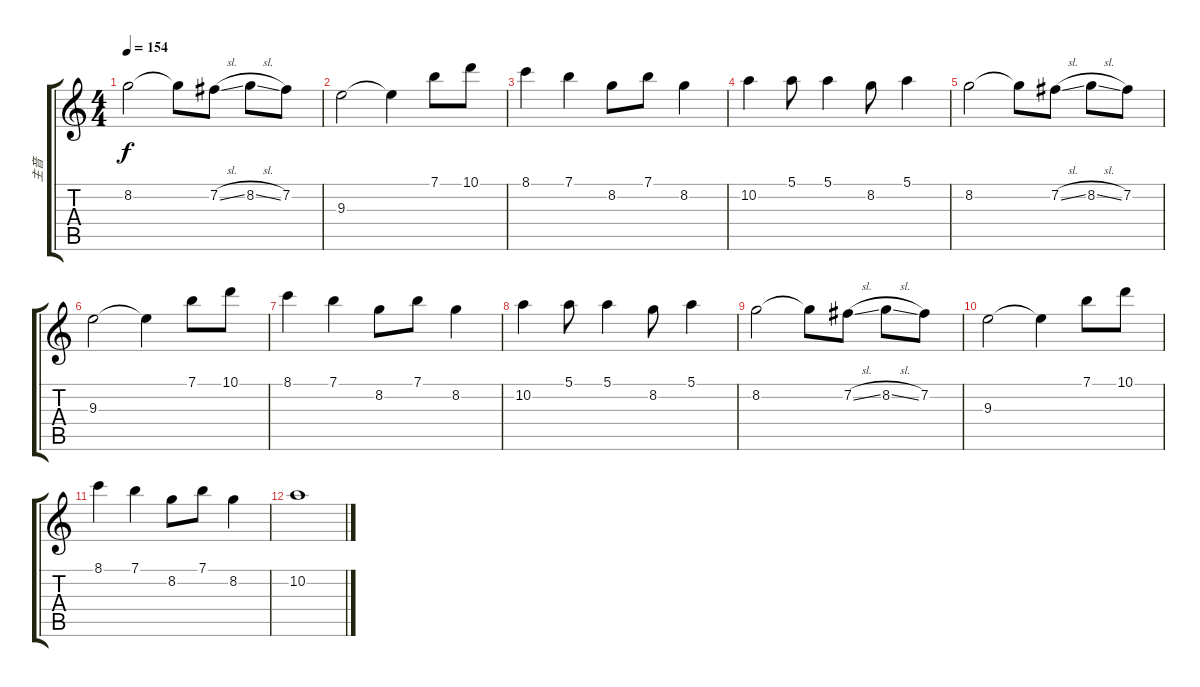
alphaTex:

\track ("主音" "主音") {instrument distortionguitar}
\staff {score tabs}
\tuning (E4 B3 G3 D3 A2 E2) {hide}
\ts (4 4)
\tempo 154
\clef g2
\ks c
8.2.2{dy f} 8.2{t}.8 7.2{sl}.8 8.2{sl}.8 7.2.8 |
9.3.2 9.3{t}.4 7.1.8 10.1.8 |
8.1.4 7.1.4 8.2.8 7.1.8 8.2.4 |
10.2.4 5.1.8 5.1.4 8.2.8 5.1.4 |
8.2.2 8.2{t}.8 7.2{sl}.8 8.2{sl}.8 7.2.8 |
9.3.2 9.3{t}.4 7.1.8 10.1.8 |
8.1.4 7.1.4 8.2.8 7.1.8 8.2.4 |
10.2.4 5.1.8 5.1.4 8.2.8 5.1.4 |
8.2.2 8.2{t}.8 7.2{sl}.8 8.2{sl}.8 7.2.8 |
9.3.2 9.3{t}.4 7.1.8 10.1.8 |
8.1.4 7.1.4 8.2.8 7.1.8 8.2.4 |
10.2.1
